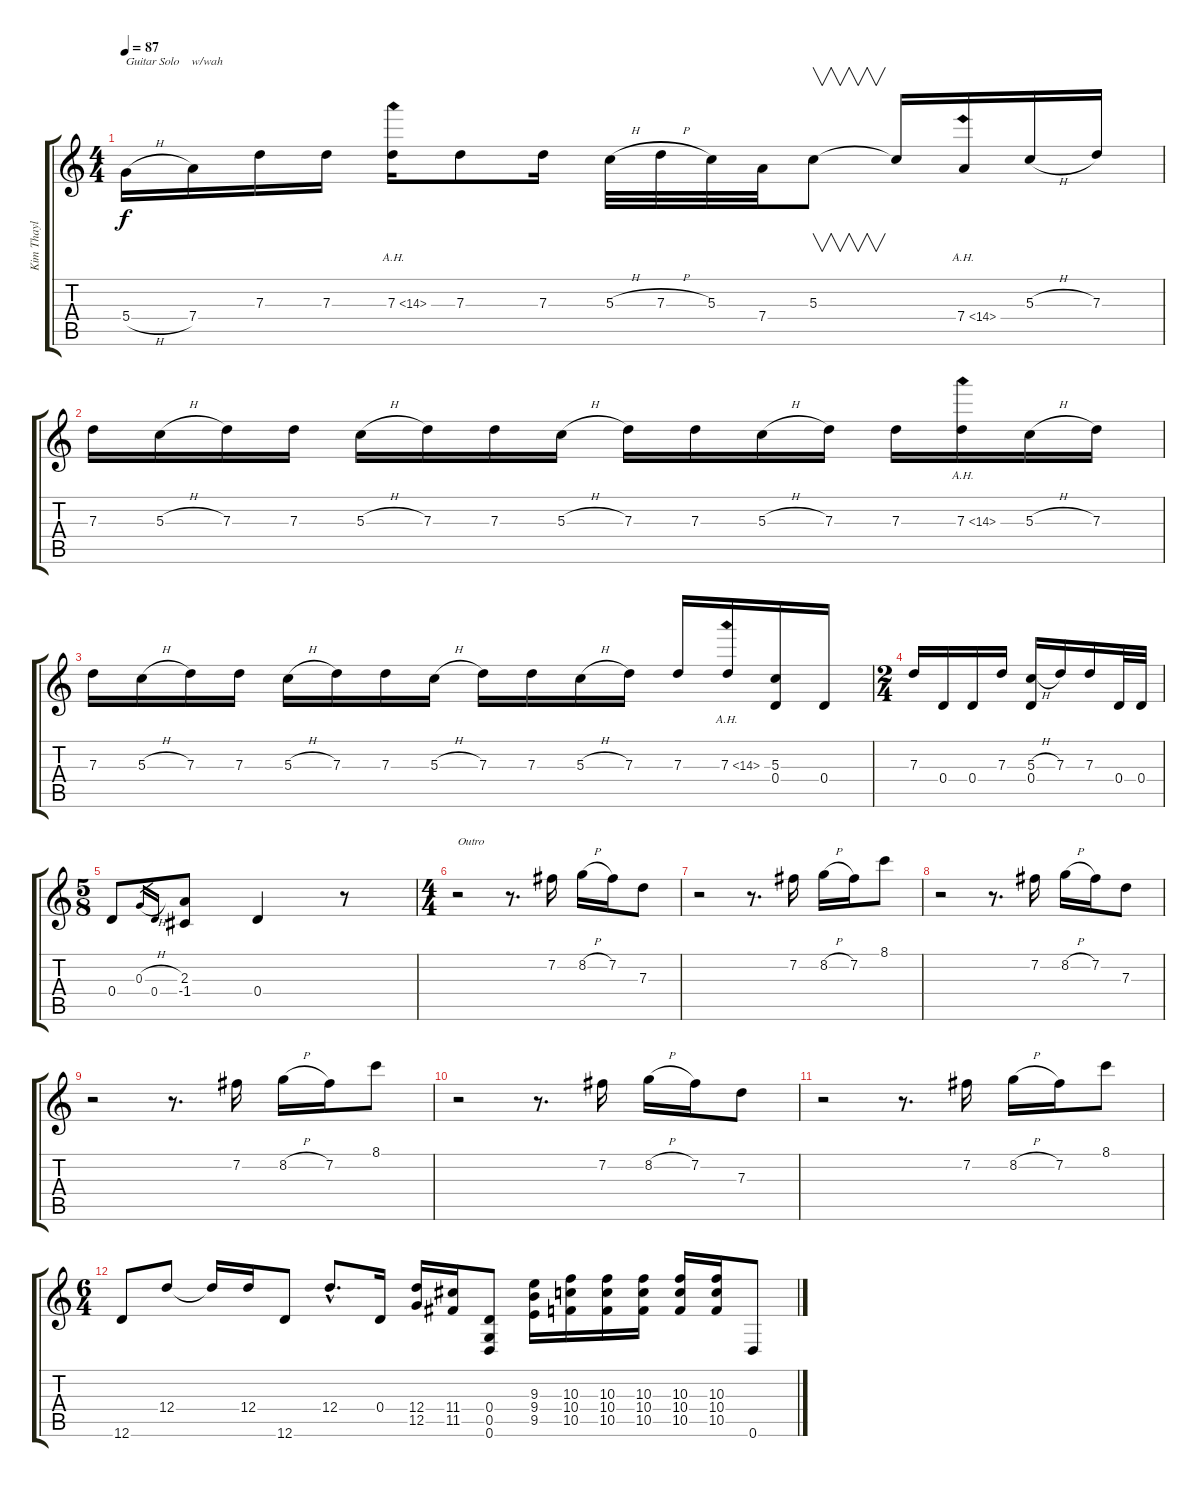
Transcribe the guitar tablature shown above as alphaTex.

\track ("Kim Thayl" "Kim Thayl") {instrument overdrivenguitar}
\staff {score tabs}
\tuning (E4 B3 G3 D3 G2 D2) {hide}
\ts (4 4)
\tempo 87
\clef g2
\ks c
5.4{h}.16{txt "Guitar Solo    w/wah" dy f} 7.4.16 7.3.16 7.3.16 7.3{ah 7}.16 7.3.8 7.3.16 5.3{h}.32 7.3{h}.32 5.3.32 7.4.32 5.3.8{v} 5.3{t}.16 7.4{ah 7}.16 5.3{h}.16 7.3.16 |
7.3.16 5.3{h}.16 7.3.16 7.3.16 5.3{h}.16 7.3.16 7.3.16 5.3{h}.16 7.3.16 7.3.16 5.3{h}.16 7.3.16 7.3.16 7.3{ah 7}.16 5.3{h}.16 7.3.16 |
7.3.16 5.3{h}.16 7.3.16 7.3.16 5.3{h}.16 7.3.16 7.3.16 5.3{h}.16 7.3.16 7.3.16 5.3{h}.16 7.3.16 7.3.16 7.3{ah 7}.16 (5.3 0.4).16 0.4.16 |
\ts (2 4)
7.3.16 0.4.16 0.4.16 7.3.16 (5.3{h} 0.4).16 7.3.16 7.3.16 0.4.32 0.4.32 |
\ts (5 8)
0.4.8 0.3{h}.16{gr} 0.4.16{gr} (2.3 -1.4).8 0.4.4 r.8 |
\ts (4 4)
r.2{txt "Outro"} r.8{d} 7.2.16 8.2{h}.16 7.2.16 7.3.8 |
r.2 r.8{d} 7.2.16 8.2{h}.16 7.2.16 8.1.8 |
r.2 r.8{d} 7.2.16 8.2{h}.16 7.2.16 7.3.8 |
r.2 r.8{d} 7.2.16 8.2{h}.16 7.2.16 8.1.8 |
r.2 r.8{d} 7.2.16 8.2{h}.16 7.2.16 7.3.8 |
r.2 r.8{d} 7.2.16 8.2{h}.16 7.2.16 8.1.8 |
\ts (6 4)
12.6.8 12.4.8 12.4{t}.16 12.4.16 12.6.8 12.4{hac}.8{d} 0.4.16 (12.4 12.5).16 (11.4 11.5).16 (0.4 0.5 0.6).8 (9.3 9.4 9.5).16 (10.3 10.4 10.5).16 (10.3 10.4 10.5).16 (10.3 10.4 10.5).16 (10.3 10.4 10.5).16 (10.3 10.4 10.5).16 0.6.8
